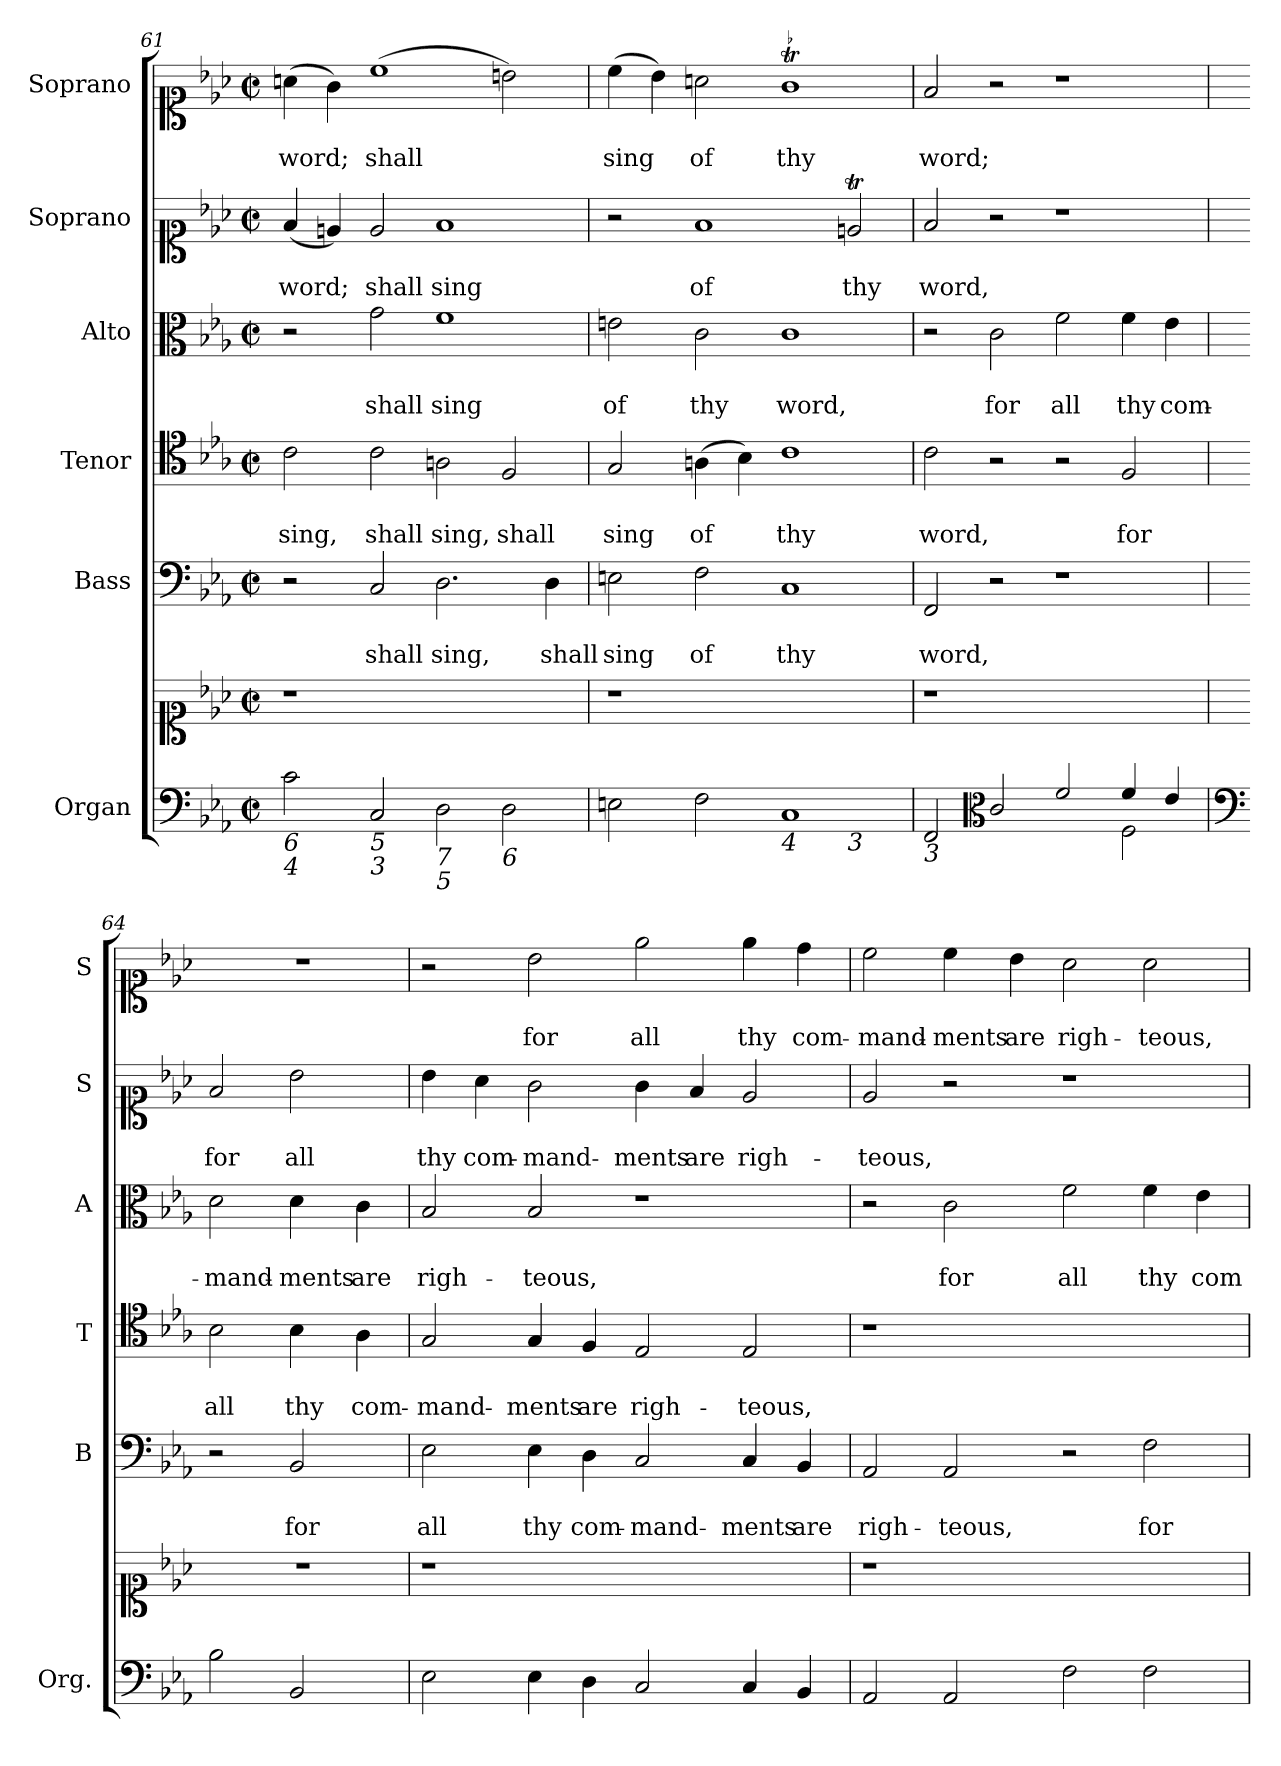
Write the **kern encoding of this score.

**kern	**kern	**kern	**text	**text	**kern	**text	**text	**kern	**text	**text	**kern	**text	**text	**kern	**text	**text
*part6	*part6	*part5	*part5	*part5	*part4	*part4	*part4	*part3	*part3	*part3	*part2	*part2	*part2	*part1	*part1	*part1
*staff7	*staff6	*staff5	*staff5	*staff5	*staff4	*staff4	*staff4	*staff3	*staff3	*staff3	*staff2	*staff2	*staff2	*staff1	*staff1	*staff1
*I"Organ	*	*I"Bass	*	*	*I"Tenor	*	*	*I"Alto	*	*	*I"Soprano	*	*	*I"Soprano	*	*
*I'Org.	*	*I'B	*	*	*I'T	*	*	*I'A	*	*	*I'S	*	*	*I'S	*	*
*clefF4	*clefC1	*clefF4	*	*	*clefC4	*	*	*clefC3	*	*	*clefC1	*	*	*clefC1	*	*
*k[b-e-a-]	*k[b-e-a-]	*k[b-e-a-]	*	*	*k[b-e-a-]	*	*	*k[b-e-a-]	*	*	*k[b-e-a-]	*	*	*k[b-e-a-]	*	*
*c:	*c:	*c:	*	*	*c:	*	*	*c:	*	*	*c:	*	*	*c:	*	*
*M2/2	*M2/2	*M2/2	*	*	*M2/2	*	*	*M2/2	*	*	*M2/2	*	*	*M2/2	*	*
*met(c|)	*met(c|)	*met(c|)	*	*	*met(c|)	*	*	*met(c|)	*	*	*met(c|)	*	*	*met(c|)	*	*
=61	=61	=61	=61	=61	=61	=61	=61	=61	=61	=61	=61	=61	=61	=61	=61	=61
!LO:TX:b:i:t=6	!	!	!	!	!	!	!	!	!	!	!	!	!	!	!	!
!LO:TX:b:i:t=4	!	!	!	!	!	!	!	!	!	!	!	!	!	!	!	!
!	!	!	!	!	!	!	!LO:LY:b	!	!	!	!	!	!LO:LY:b	!	!	!LO:LY:b
2c\	1r	2r	.	.	2c\	.	sing,	2r	.	.	(<4f/	.	word;	(>4an\	.	word;
.	.	.	.	.	.	.	.	.	.	.	4en/)	.	.	4g\)	.	.
!LO:TX:b:i:t=5	!	!	!	!	!	!	!	!	!	!	!	!	!	!	!	!
!LO:TX:b:i:t=3	!	!	!	!	!	!	!	!	!	!	!	!	!	!	!	!
!	!	!	!	!LO:LY:b	!	!	!LO:LY:b	!	!	!LO:LY:b	!	!	!LO:LY:b	!	!	!LO:LY:b
2C/	.	2C/	.	shall	2c\	.	shall	2g\	.	shall	2e/	.	shall	(>1cc	.	shall
!LO:TX:b:i:t=7	!	!	!	!	!	!	!	!	!	!	!	!	!	!	!	!
!LO:TX:b:i:t=5	!	!	!	!	!	!	!	!	!	!	!	!	!	!	!	!
!	!	!	!	!LO:LY:b	!	!	!LO:LY:b	!	!	!LO:LY:b	!	!	!LO:LY:b	!	!	!
2D\	1ryy	2.D\	.	sing,	2An\	.	sing,	1f	.	sing	1f	.	sing	.	.	.
!LO:TX:b:i:t=6	!	!	!	!	!	!	!	!	!	!	!	!	!	!	!	!
!	!	!	!	!	!	!	!LO:LY:b	!	!	!	!	!	!	!	!	!
2D\	.	.	.	.	2F/	.	shall	.	.	.	.	.	.	2bn\)	.	.
!	!	!	!	!LO:LY:b	!	!	!	!	!	!	!	!	!	!	!	!
.	.	4D\	.	shall	.	.	.	.	.	.	.	.	.	.	.	.
=62	=62	=62	=62	=62	=62	=62	=62	=62	=62	=62	=62	=62	=62	=62	=62	=62
!LO:TX:b:i:t=6	!	!	!	!	!	!	!	!	!	!	!	!	!	!	!	!
!	!	!	!	!LO:LY:b	!	!	!LO:LY:b	!	!	!LO:LY:b	!	!	!	!	!	!LO:LY:b
*^	*	*	*	*	*	*	*	*	*	*	*	*	*	*	*	*
2En\	1.ryy	1r	2En\	.	sing	2G/	.	sing	2en\	.	of	2r	.	.	(>4cc\	.	sing
.	.	.	.	.	.	.	.	.	.	.	.	.	.	.	4b-\)	.	.
!	!	!	!	!	!LO:LY:b	!	!	!LO:LY:b	!	!	!LO:LY:b	!	!	!LO:LY:b	!	!	!LO:LY:b
2F\	.	.	2F\	.	of	(>4An\	.	of	2c\	.	thy	1f	.	of	2an\	.	of
.	.	.	.	.	.	4B-\)	.	.	.	.	.	.	.	.	.	.	.
!LO:TX:b:i:t=4	!	!	!	!	!	!	!	!	!	!	!	!	!	!	!	!	!
!	!	!	!	!	!LO:LY:b	!	!	!LO:LY:b	!	!	!LO:LY:b	!	!	!	!	!	!LO:LY:b
1C	.	1ryy	1C	.	thy	1c	.	thy	1c	.	word,	.	.	.	1gt	.	thy
!	!LO:TX:b:i:t=3	!	!	!	!	!	!	!	!	!	!	!	!	!	!	!	!
!	!	!	!	!	!	!	!	!	!	!	!	!	!	!LO:LY:b	!	!	!
.	2ryy	.	.	.	.	.	.	.	.	.	.	2ent/	.	thy	.	.	.
!!LO:PB:g=z
=63	=63	=63	=63	=63	=63	=63	=63	=63	=63	=63	=63	=63	=63	=63	=63	=63	=63
!LO:TX:b:i:t=3	!	!	!	!	!	!	!	!	!	!	!	!	!	!	!	!	!
!	!	!	!	!	!LO:LY:b	!	!	!LO:LY:b	!	!	!	!	!	!LO:LY:b	!	!	!LO:LY:b
2FF/	1ryy	1r	2FF/	.	word,	2c\	.	word,	2r	.	.	2f/	.	word,	2f/	.	word;
*clefC3	*	*	*	*	*	*	*	*	*	*	*	*	*	*	*	*	*
!	!	!	!	!	!	!	!	!	!	!	!LO:LY:b	!	!	!	!	!	!
2c/	.	.	2r	.	.	2r	.	.	2c\	.	for	2r	.	.	2r	.	.
!	!	!	!	!	!	!	!	!	!	!	!LO:LY:b	!	!	!	!	!	!
2f/	2ryy	1ryy	1r	.	.	2r	.	.	2f\	.	all	1r	.	.	1r	.	.
!	!	!	!	!	!	!	!	!LO:LY:b	!	!	!LO:LY:b	!	!	!	!	!	!
4f/	2F\	.	.	.	.	2F/	.	for	4f\	.	thy	.	.	.	.	.	.
!	!	!	!	!	!	!	!	!	!	!	!LO:LY:b	!	!	!	!	!	!
4e-/	.	.	.	.	.	.	.	.	4e-\	.	com-	.	.	.	.	.	.
*v	*v	*	*	*	*	*	*	*	*	*	*	*	*	*	*	*	*
=64	=64	=64	=64	=64	=64	=64	=64	=64	=64	=64	=64	=64	=64	=64	=64	=64
*clefF4	*	*	*	*	*	*	*	*	*	*	*	*	*	*	*	*
!	!	!	!	!	!	!	!LO:LY:b	!	!	!LO:LY:b	!	!	!LO:LY:b	!	!	!
2B-\	1r	2r	.	.	2B-\	.	all	2d\	.	-mand-	2f/	.	for	1r	.	.
!	!	!	!	!LO:LY:b	!	!	!LO:LY:b	!	!	!LO:LY:b	!	!	!LO:LY:b	!	!	!
2BB-/	.	2BB-/	.	for	4B-\	.	thy	4d\	.	-ments	2b-\	.	all	.	.	.
!	!	!	!	!	!	!	!LO:LY:b	!	!	!LO:LY:b	!	!	!	!	!	!
.	.	.	.	.	4A-\	.	com-	4c\	.	are	.	.	.	.	.	.
=65	=65	=65	=65	=65	=65	=65	=65	=65	=65	=65	=65	=65	=65	=65	=65	=65
!	!	!	!	!LO:LY:b	!	!	!LO:LY:b	!	!	!LO:LY:b	!	!	!LO:LY:b	!	!	!
2E-\	1r	2E-\	.	all	2G/	.	-mand-	2B-/	.	righ-	4b-\	.	thy	2r	.	.
!	!	!	!	!	!	!	!	!	!	!	!	!	!LO:LY:b	!	!	!
.	.	.	.	.	.	.	.	.	.	.	4a-\	.	com-	.	.	.
!	!	!	!	!LO:LY:b	!	!	!LO:LY:b	!	!	!LO:LY:b	!	!	!LO:LY:b	!	!	!LO:LY:b
4E-\	.	4E-\	.	thy	4G/	.	-ments	2B-/	.	-teous,	2g\	.	-mand-	2b-\	.	for
!	!	!	!	!LO:LY:b	!	!	!LO:LY:b	!	!	!	!	!	!	!	!	!
4D\	.	4D\	.	com-	4F/	.	are	.	.	.	.	.	.	.	.	.
!	!	!	!	!LO:LY:b	!	!	!LO:LY:b	!	!	!	!	!	!LO:LY:b	!	!	!LO:LY:b
2C/	1ryy	2C/	.	-mand-	2E-/	.	righ-	1r	.	.	4g\	.	-ments	2ee-\	.	all
!	!	!	!	!	!	!	!	!	!	!	!	!	!LO:LY:b	!	!	!
.	.	.	.	.	.	.	.	.	.	.	4f/	.	are	.	.	.
!	!	!	!	!LO:LY:b	!	!	!LO:LY:b	!	!	!	!	!	!LO:LY:b	!	!	!LO:LY:b
4C/	.	4C/	.	-ments	2E-/	.	-teous,	.	.	.	2e-/	.	righ-	4ee-\	.	thy
!	!	!	!	!LO:LY:b	!	!	!	!	!	!	!	!	!	!	!	!LO:LY:b
4BB-/	.	4BB-/	.	are	.	.	.	.	.	.	.	.	.	4dd\	.	com-
=66	=66	=66	=66	=66	=66	=66	=66	=66	=66	=66	=66	=66	=66	=66	=66	=66
!	!	!	!	!LO:LY:b	!	!	!	!	!	!	!	!	!LO:LY:b	!	!	!LO:LY:b
2AA-/	1r	2AA-/	.	righ-	1r	.	.	2r	.	.	2e-/	.	-teous,	2cc\	.	-mand-
!	!	!	!	!LO:LY:b	!	!	!	!	!	!LO:LY:b	!	!	!	!	!	!LO:LY:b
2AA-/	.	2AA-/	.	-teous,	.	.	.	2c\	.	for	2r	.	.	4cc\	.	-ments
!	!	!	!	!	!	!	!	!	!	!	!	!	!	!	!	!LO:LY:b
.	.	.	.	.	.	.	.	.	.	.	.	.	.	4b-\	.	are
!	!	!	!	!	!	!	!	!	!	!LO:LY:b	!	!	!	!	!	!LO:LY:b
2F\	1ryy	2r	.	.	1ryy	.	.	2f\	.	all	1r	.	.	2a-\	.	righ-
!	!	!	!	!LO:LY:b	!	!	!	!	!	!LO:LY:b	!	!	!	!	!	!LO:LY:b
2F\	.	2F\	.	for	.	.	.	4f\	.	thy	.	.	.	2a-\	.	-teous,
!	!	!	!	!	!	!	!	!	!	!LO:LY:b	!	!	!	!	!	!
.	.	.	.	.	.	.	.	4e-\	.	com-	.	.	.	.	.	.
=	=	=	=	=	=	=	=	=	=	=	=	=	=	=	=	=
*-	*-	*-	*-	*-	*-	*-	*-	*-	*-	*-	*-	*-	*-	*-	*-	*-
